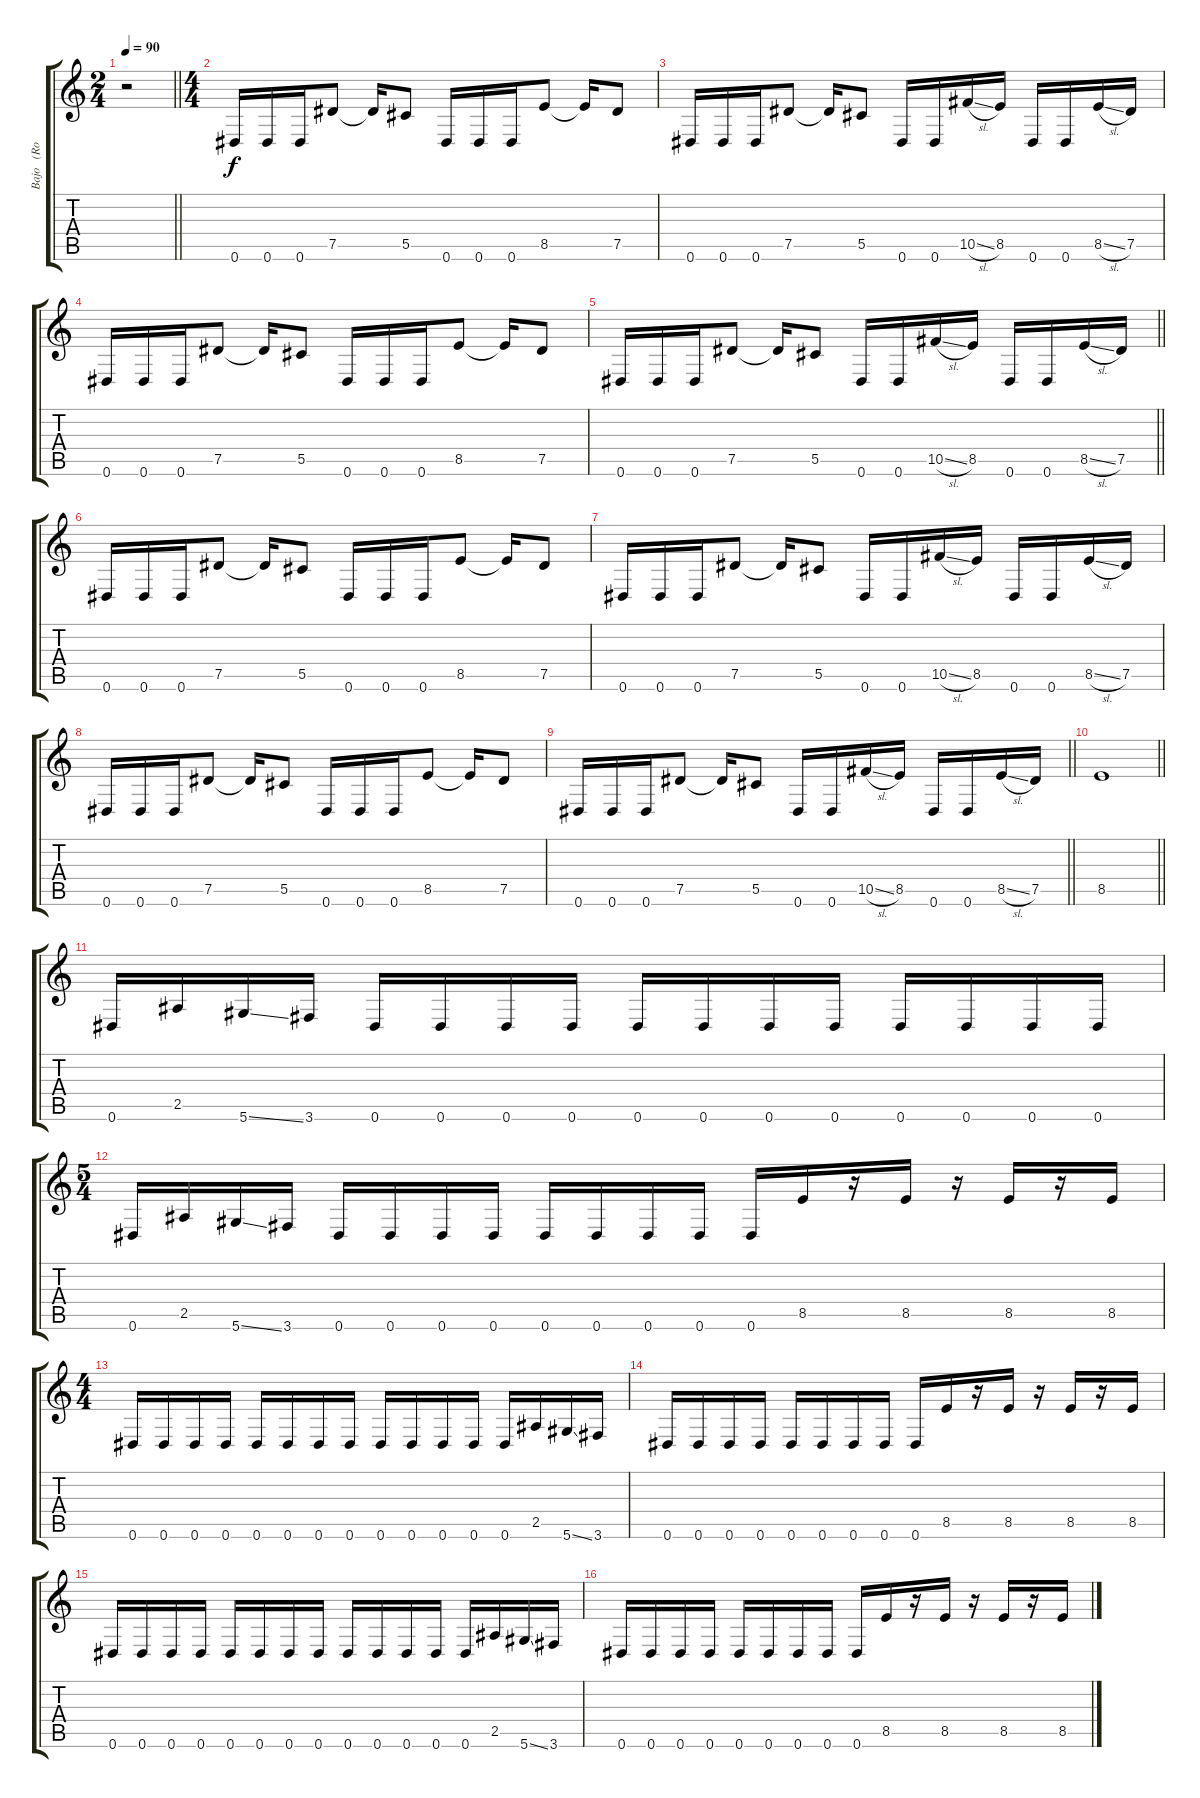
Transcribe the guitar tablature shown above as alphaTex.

\track ("Bajo   (Rodrigo)" "Bajo   (Ro") {instrument electricbasspick}
\staff {score tabs}
\tuning (Eb4 Bb3 Gb3 Db3 Ab2 Eb2) {hide}
\ts (2 4)
\tempo 90
\clef g2
\barLineRight lightlight
\ks c
r.2{dy f instrument electricbasspick} |
\ts (4 4)
0.6.16 0.6.16 0.6.16 7.5.8 7.5{t}.16 5.5.8 0.6.16 0.6.16 0.6.16 8.5.8 8.5{t}.16 7.5.8 |
0.6.16 0.6.16 0.6.16 7.5.8 7.5{t}.16 5.5.8 0.6.16 0.6.16 10.5{sl}.16 8.5.16 0.6.16 0.6.16 8.5{sl}.16 7.5.16 |
0.6.16 0.6.16 0.6.16 7.5.8 7.5{t}.16 5.5.8 0.6.16 0.6.16 0.6.16 8.5.8 8.5{t}.16 7.5.8 |
\barLineRight lightlight
0.6.16 0.6.16 0.6.16 7.5.8 7.5{t}.16 5.5.8 0.6.16 0.6.16 10.5{sl}.16 8.5.16 0.6.16 0.6.16 8.5{sl}.16 7.5.16 |
0.6.16 0.6.16 0.6.16 7.5.8 7.5{t}.16 5.5.8 0.6.16 0.6.16 0.6.16 8.5.8 8.5{t}.16 7.5.8 |
0.6.16 0.6.16 0.6.16 7.5.8 7.5{t}.16 5.5.8 0.6.16 0.6.16 10.5{sl}.16 8.5.16 0.6.16 0.6.16 8.5{sl}.16 7.5.16 |
0.6.16 0.6.16 0.6.16 7.5.8 7.5{t}.16 5.5.8 0.6.16 0.6.16 0.6.16 8.5.8 8.5{t}.16 7.5.8 |
\barLineRight lightlight
0.6.16 0.6.16 0.6.16 7.5.8 7.5{t}.16 5.5.8 0.6.16 0.6.16 10.5{sl}.16 8.5.16 0.6.16 0.6.16 8.5{sl}.16 7.5.16 |
\barLineRight lightlight
8.5.1 |
0.6.16 2.5.16 5.6{ss}.16 3.6.16 0.6.16 0.6.16 0.6.16 0.6.16 0.6.16 0.6.16 0.6.16 0.6.16 0.6.16 0.6.16 0.6.16 0.6.16 |
\ts (5 4)
0.6.16 2.5.16 5.6{ss}.16 3.6.16 0.6.16 0.6.16 0.6.16 0.6.16 0.6.16 0.6.16 0.6.16 0.6.16 0.6.16 8.5.16 r.16 8.5.16 r.16 8.5.16 r.16 8.5.16 |
\ts (4 4)
0.6.16 0.6.16 0.6.16 0.6.16 0.6.16 0.6.16 0.6.16 0.6.16 0.6.16 0.6.16 0.6.16 0.6.16 0.6.16 2.5.16 5.6{ss}.16 3.6.16 |
0.6.16 0.6.16 0.6.16 0.6.16 0.6.16 0.6.16 0.6.16 0.6.16 0.6.16 8.5.16 r.16 8.5.16 r.16 8.5.16 r.16 8.5.16 |
0.6.16 0.6.16 0.6.16 0.6.16 0.6.16 0.6.16 0.6.16 0.6.16 0.6.16 0.6.16 0.6.16 0.6.16 0.6.16 2.5.16 5.6{ss}.16 3.6.16 |
0.6.16 0.6.16 0.6.16 0.6.16 0.6.16 0.6.16 0.6.16 0.6.16 0.6.16 8.5.16 r.16 8.5.16 r.16 8.5.16 r.16 8.5.16
